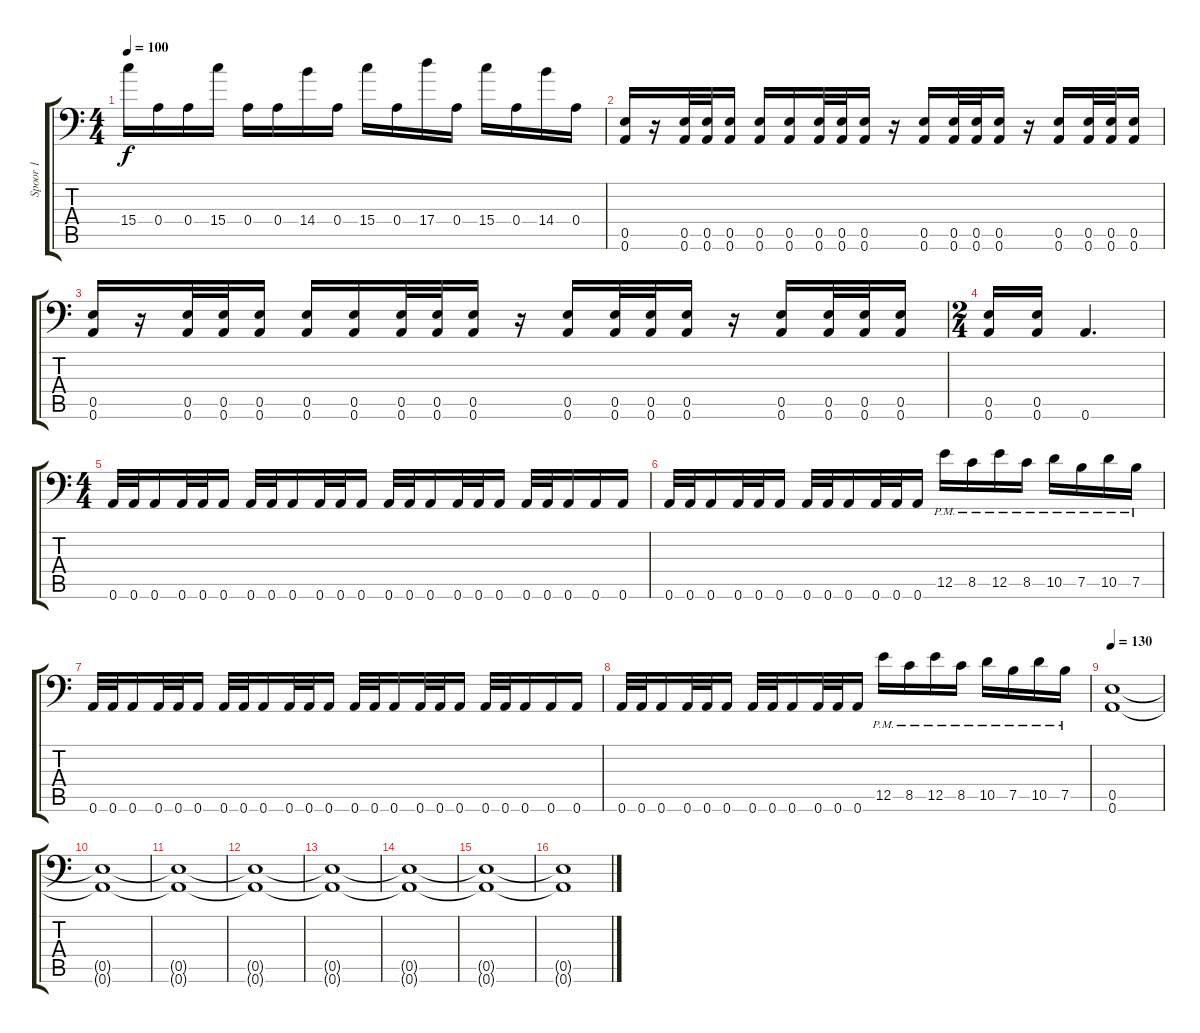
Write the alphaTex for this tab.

\track ("Spoor 1" "Spoor 1") {instrument distortionguitar}
\staff {score tabs}
\tuning (B3 Gb3 D3 A2 E2 A1) {hide}
\ts (4 4)
\tempo 100
\clef f4
\ks c
15.4.16{dy f} 0.4.16 0.4.16 15.4.16 0.4.16 0.4.16 14.4.16 0.4.16 15.4.16 0.4.16 17.4.16 0.4.16 15.4.16 0.4.16 14.4.16 0.4.16 |
(0.5 0.6).16 r.16 (0.5 0.6).32 (0.5 0.6).32 (0.5 0.6).16 (0.5 0.6).16 (0.5 0.6).16 (0.5 0.6).32 (0.5 0.6).32 (0.5 0.6).16 r.16 (0.5 0.6).16 (0.5 0.6).32 (0.5 0.6).32 (0.5 0.6).16 r.16 (0.5 0.6).16 (0.5 0.6).32 (0.5 0.6).32 (0.5 0.6).16 |
(0.5 0.6).16 r.16 (0.5 0.6).32 (0.5 0.6).32 (0.5 0.6).16 (0.5 0.6).16 (0.5 0.6).16 (0.5 0.6).32 (0.5 0.6).32 (0.5 0.6).16 r.16 (0.5 0.6).16 (0.5 0.6).32 (0.5 0.6).32 (0.5 0.6).16 r.16 (0.5 0.6).16 (0.5 0.6).32 (0.5 0.6).32 (0.5 0.6).16 |
\ts (2 4)
(0.5 0.6).16 (0.5 0.6).16 0.6.4{d} |
\ts (4 4)
0.6.32 0.6.32 0.6.16 0.6.32 0.6.32 0.6.16 0.6.32 0.6.32 0.6.16 0.6.32 0.6.32 0.6.16 0.6.32 0.6.32 0.6.16 0.6.32 0.6.32 0.6.16 0.6.32 0.6.32 0.6.16 0.6.16 0.6.16 |
0.6.32 0.6.32 0.6.16 0.6.32 0.6.32 0.6.16 0.6.32 0.6.32 0.6.16 0.6.32 0.6.32 0.6.16 12.5{pm}.16 8.5{pm}.16 12.5{pm}.16 8.5{pm}.16 10.5{pm}.16 7.5{pm}.16 10.5{pm}.16 7.5{pm}.16 |
0.6.32 0.6.32 0.6.16 0.6.32 0.6.32 0.6.16 0.6.32 0.6.32 0.6.16 0.6.32 0.6.32 0.6.16 0.6.32 0.6.32 0.6.16 0.6.32 0.6.32 0.6.16 0.6.32 0.6.32 0.6.16 0.6.16 0.6.16 |
0.6.32 0.6.32 0.6.16 0.6.32 0.6.32 0.6.16 0.6.32 0.6.32 0.6.16 0.6.32 0.6.32 0.6.16 12.5{pm}.16 8.5{pm}.16 12.5{pm}.16 8.5{pm}.16 10.5{pm}.16 7.5{pm}.16 10.5{pm}.16 7.5{pm}.16 |
\tempo 130
(0.5 0.6).1 |
(0.5{t} 0.6{t}).1 |
(0.5{t} 0.6{t}).1 |
(0.5{t} 0.6{t}).1 |
(0.5{t} 0.6{t}).1 |
(0.5{t} 0.6{t}).1 |
(0.5{t} 0.6{t}).1 |
(0.5{t} 0.6{t}).1
